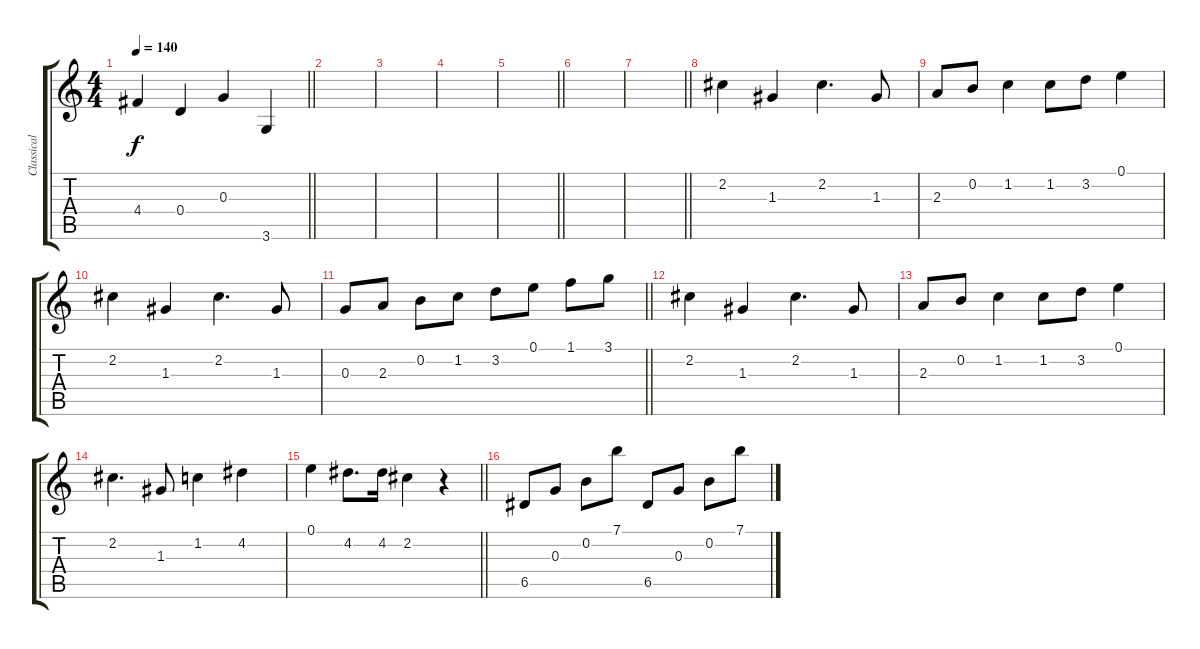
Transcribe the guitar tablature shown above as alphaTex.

\track ("Classical Rhythm Guitar " "Classical ") {instrument acousticguitarnylon}
\staff {score tabs}
\tuning (E4 B3 G3 D3 A2 E2) {hide}
\ts (4 4)
\tempo 140
\clef g2
\barLineRight lightlight
\ks c
4.4.4{dy f} 0.4.4 0.3.4 3.6.4 |
|
|
|
\barLineRight lightlight
|
|
\barLineRight lightlight
|
2.2.4 1.3.4 2.2.4{d} 1.3.8 |
2.3.8 0.2.8 1.2.4 1.2.8 3.2.8 0.1.4 |
2.2.4 1.3.4 2.2.4{d} 1.3.8 |
\barLineRight lightlight
0.3.8 2.3.8 0.2.8 1.2.8 3.2.8 0.1.8 1.1.8 3.1.8 |
2.2.4 1.3.4 2.2.4{d} 1.3.8 |
2.3.8 0.2.8 1.2.4 1.2.8 3.2.8 0.1.4 |
2.2.4{d} 1.3.8 1.2.4 4.2.4 |
\barLineRight lightlight
0.1.4 4.2.8{d} 4.2.16 2.2.4 r.4 |
6.5.8{volume 6} 0.3.8 0.2.8 7.1.8 6.5.8 0.3.8 0.2.8 7.1.8
